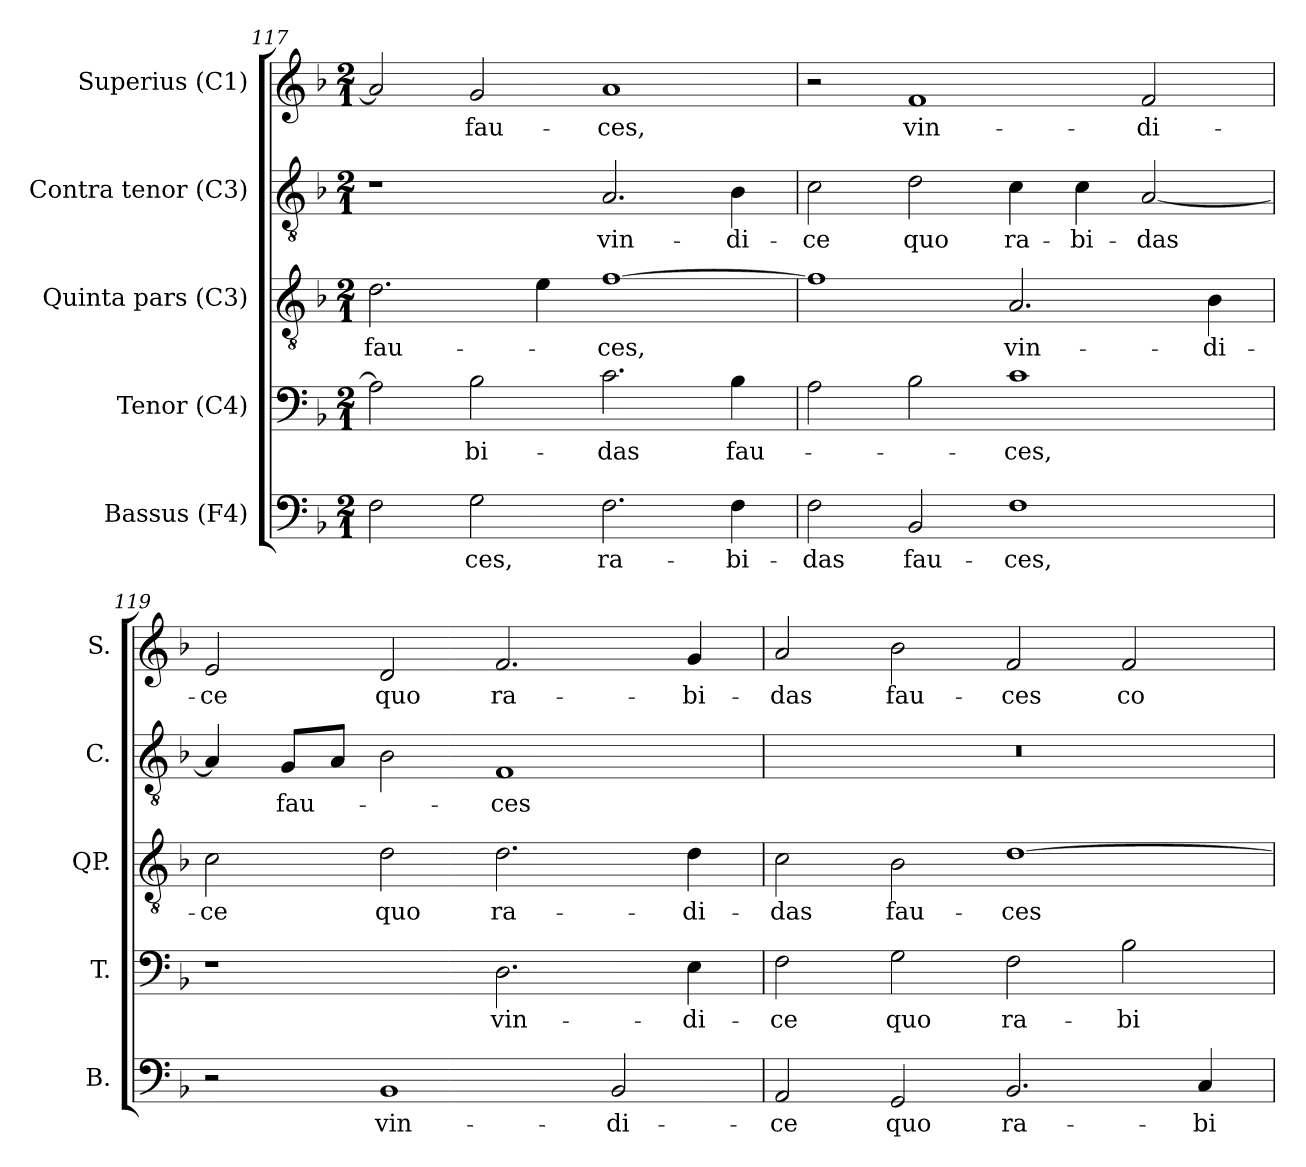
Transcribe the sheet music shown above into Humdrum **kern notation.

**kern	**text	**kern	**text	**kern	**text	**kern	**text	**kern	**text
*part5	*part5	*part4	*part4	*part3	*part3	*part2	*part2	*part1	*part1
*staff5	*staff5	*staff4	*staff4	*staff3	*staff3	*staff2	*staff2	*staff1	*staff1
*I"Bassus (F4)	*	*I"Tenor (C4)	*	*I"Quinta pars (C3)	*	*I"Contra tenor (C3)	*	*I"Superius (C1)	*
*I'B.	*	*I'T.	*	*I'QP.	*	*I'C.	*	*I'S.	*
*clefF4	*	*clefF4	*	*clefGv2	*	*clefGv2	*	*clefG2	*
*	*	*ITrd7c12	*	*ITrd7c12	*	*ITrd7c12	*	*	*
*k[b-]	*	*k[b-]	*	*k[b-]	*	*k[b-]	*	*k[b-]	*
*F:	*	*F:	*	*F:	*	*F:	*	*F:	*
*M2/1	*	*M2/1	*	*M2/1	*	*M2/1	*	*M2/1	*
=117	=117	=117	=117	=117	=117	=117	=117	=117	=117
!	!	!	!	!	!LO:LY:b:color=#000000	!	!	!	!
2Fi\	.	2AAi\]	.	2.Di\	fau-	1r	.	2ai/]	.
!	!LO:LY:b:color=#000000	!	!	!	!	!	!	!	!
!	!	!	!LO:LY:b:color=#000000	!	!	!	!	!	!
!	!	!	!	!	!	!	!	!	!LO:LY:b:color=#000000
2Gi\	-ces,	2BB-i\	-bi-	.	.	.	.	2gi/	fau-
.	.	.	.	4Ei\	.	.	.	.	.
!	!LO:LY:b:color=#000000	!	!	!	!	!	!	!	!
!	!	!	!LO:LY:b:color=#000000	!	!	!	!	!	!
!	!	!	!	!	!LO:LY:b:color=#000000	!	!	!	!
!	!	!	!	!	!	!	!LO:LY:b:color=#000000	!	!
!	!	!	!	!	!	!	!	!	!LO:LY:b:color=#000000
2.Fi\	ra-	2.Ci\	-das	[1Fi	-ces,	2.AAi/	vin-	1ai	-ces,
!	!LO:LY:b:color=#000000	!	!	!	!	!	!	!	!
!	!	!	!LO:LY:b:color=#000000	!	!	!	!	!	!
!	!	!	!	!	!	!	!LO:LY:b:color=#000000	!	!
4Fi\	-bi-	4BB-i\	fau-	.	.	4BB-i\	-di-	.	.
!!LO:LB:g=z
=118	=118	=118	=118	=118	=118	=118	=118	=118	=118
!	!LO:LY:b:color=#000000	!	!	!	!	!	!	!	!
!	!	!	!	!	!	!	!LO:LY:b:color=#000000	!	!
2Fi\	-das	2AAi\	.	1Fi]	.	2Ci\	-ce	2r	.
!	!LO:LY:b:color=#000000	!	!	!	!	!	!	!	!
!	!	!	!	!	!	!	!LO:LY:b:color=#000000	!	!
!	!	!	!	!	!	!	!	!	!LO:LY:b:color=#000000
2BB-i/	fau-	2BB-i\	.	.	.	2Di\	quo	1fi	vin-
!	!LO:LY:b:color=#000000	!	!	!	!	!	!	!	!
!	!	!	!LO:LY:b:color=#000000	!	!	!	!	!	!
!	!	!	!	!	!LO:LY:b:color=#000000	!	!	!	!
!	!	!	!	!	!	!	!LO:LY:b:color=#000000	!	!
1Fi	-ces,	1Ci	-ces,	2.AAi/	vin-	4Ci\	ra-	.	.
!	!	!	!	!	!	!	!LO:LY:b:color=#000000	!	!
.	.	.	.	.	.	4Ci\	-bi-	.	.
!	!	!	!	!	!	!	!LO:LY:b:color=#000000	!	!
!	!	!	!	!	!	!	!	!	!LO:LY:b:color=#000000
.	.	.	.	.	.	[2AAi/	-das	2fi/	-di-
!	!	!	!	!	!LO:LY:b:color=#000000	!	!	!	!
.	.	.	.	4BB-i\	-di-	.	.	.	.
=119	=119	=119	=119	=119	=119	=119	=119	=119	=119
!	!	!	!	!	!LO:LY:b:color=#000000	!	!	!	!
!	!	!	!	!	!	!	!	!	!LO:LY:b:color=#000000
2r	.	1r	.	2Ci\	-ce	4AAi/]	.	2ei/	-ce
!	!	!	!	!	!	!	!LO:LY:b:color=#000000	!	!
.	.	.	.	.	.	8GGi/L	fau-	.	.
.	.	.	.	.	.	8AAi/J	.	.	.
!	!LO:LY:b:color=#000000	!	!	!	!	!	!	!	!
!	!	!	!	!	!LO:LY:b:color=#000000	!	!	!	!
!	!	!	!	!	!	!	!	!	!LO:LY:b:color=#000000
1BB-i	vin-	.	.	2Di\	quo	2BB-i\	.	2di/	quo
!	!	!	!LO:LY:b:color=#000000	!	!	!	!	!	!
!	!	!	!	!	!LO:LY:b:color=#000000	!	!	!	!
!	!	!	!	!	!	!	!LO:LY:b:color=#000000	!	!
!	!	!	!	!	!	!	!	!	!LO:LY:b:color=#000000
.	.	2.DDi\	vin-	2.Di\	ra-	1FFi	-ces	2.fi/	ra-
!	!LO:LY:b:color=#000000	!	!	!	!	!	!	!	!
2BB-i/	-di-	.	.	.	.	.	.	.	.
!	!	!	!LO:LY:b:color=#000000	!	!	!	!	!	!
!	!	!	!	!	!LO:LY:b:color=#000000	!	!	!	!
!	!	!	!	!	!	!	!	!	!LO:LY:b:color=#000000
.	.	4EEi\	-di-	4Di\	-di-	.	.	4gi/	-bi-
=120	=120	=120	=120	=120	=120	=120	=120	=120	=120
!	!LO:LY:b:color=#000000	!	!	!	!	!	!	!	!
!	!	!	!LO:LY:b:color=#000000	!	!	!	!	!	!
!	!	!	!	!	!LO:LY:b:color=#000000	!LO:N:vis=1	!	!	!
!	!	!	!	!	!	!	!	!	!LO:LY:b:color=#000000
2AAi/	-ce	2FFi\	-ce	2Ci\	-das	0r	.	2ai/	-das
!	!LO:LY:b:color=#000000	!	!	!	!	!	!	!	!
!	!	!	!LO:LY:b:color=#000000	!	!	!	!	!	!
!	!	!	!	!	!LO:LY:b:color=#000000	!	!	!	!
!	!	!	!	!	!	!	!	!	!LO:LY:b:color=#000000
2GGi/	quo	2GGi\	quo	2BB-i\	fau-	.	.	2b-i\	fau-
!	!LO:LY:b:color=#000000	!	!	!	!	!	!	!	!
!	!	!	!LO:LY:b:color=#000000	!	!	!	!	!	!
!	!	!	!	!	!LO:LY:b:color=#000000	!	!	!	!
!	!	!	!	!	!	!	!	!	!LO:LY:b:color=#000000
2.BB-i/	ra-	2FFi\	ra-	[1Di	-ces	.	.	2fi/	-ces
!	!	!	!LO:LY:b:color=#000000	!	!	!	!	!	!
!	!	!	!	!	!	!	!	!	!LO:LY:b:color=#000000
.	.	2BB-i\	-bi-	.	.	.	.	2fi/	co-
!	!LO:LY:b:color=#000000	!	!	!	!	!	!	!	!
4Ci/	-bi-	.	.	.	.	.	.	.	.
=	=	=	=	=	=	=	=	=	=
*-	*-	*-	*-	*-	*-	*-	*-	*-	*-
